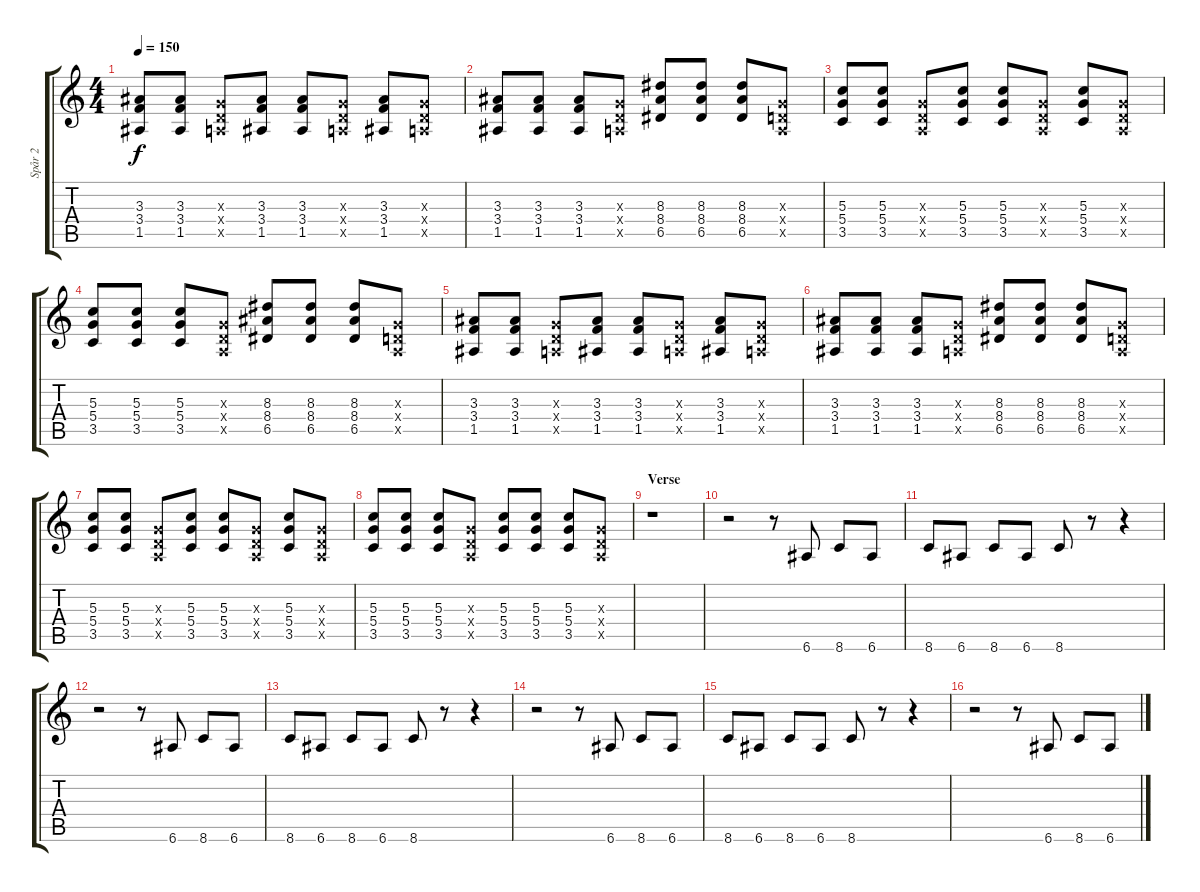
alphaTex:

\track ("Spår 2" "Spår 2") {instrument distortionguitar}
\staff {score tabs}
\tuning (E4 B3 G3 D3 A2 E2) {hide}
\ts (4 4)
\tempo 150
\clef g2
\ks c
(3.3 3.4 1.5).8{dy f} (3.3 3.4 1.5).8 (0.3{x} 0.4{x} 0.5{x}).8 (3.3 3.4 1.5).8 (3.3 3.4 1.5).8 (0.3{x} 0.4{x} 0.5{x}).8 (3.3 3.4 1.5).8 (0.3{x} 0.4{x} 0.5{x}).8 |
(3.3 3.4 1.5).8 (3.3 3.4 1.5).8 (3.3 3.4 1.5).8 (0.3{x} 0.4{x} 0.5{x}).8 (8.3 8.4 6.5).8 (8.3 8.4 6.5).8 (8.3 8.4 6.5).8 (0.3{x} 0.4{x} 0.5{x}).8 |
(5.3 5.4 3.5).8 (5.3 5.4 3.5).8 (0.3{x} 0.4{x} 0.5{x}).8 (5.3 5.4 3.5).8 (5.3 5.4 3.5).8 (0.3{x} 0.4{x} 0.5{x}).8 (5.3 5.4 3.5).8 (0.3{x} 0.4{x} 0.5{x}).8 |
(5.3 5.4 3.5).8 (5.3 5.4 3.5).8 (5.3 5.4 3.5).8 (0.3{x} 0.4{x} 0.5{x}).8 (8.3 8.4 6.5).8 (8.3 8.4 6.5).8 (8.3 8.4 6.5).8 (0.3{x} 0.4{x} 0.5{x}).8 |
(3.3 3.4 1.5).8 (3.3 3.4 1.5).8 (0.3{x} 0.4{x} 0.5{x}).8 (3.3 3.4 1.5).8 (3.3 3.4 1.5).8 (0.3{x} 0.4{x} 0.5{x}).8 (3.3 3.4 1.5).8 (0.3{x} 0.4{x} 0.5{x}).8 |
(3.3 3.4 1.5).8 (3.3 3.4 1.5).8 (3.3 3.4 1.5).8 (0.3{x} 0.4{x} 0.5{x}).8 (8.3 8.4 6.5).8 (8.3 8.4 6.5).8 (8.3 8.4 6.5).8 (0.3{x} 0.4{x} 0.5{x}).8 |
(5.3 5.4 3.5).8 (5.3 5.4 3.5).8 (0.3{x} 0.4{x} 0.5{x}).8 (5.3 5.4 3.5).8 (5.3 5.4 3.5).8 (0.3{x} 0.4{x} 0.5{x}).8 (5.3 5.4 3.5).8 (0.3{x} 0.4{x} 0.5{x}).8 |
(5.3 5.4 3.5).8 (5.3 5.4 3.5).8 (5.3 5.4 3.5).8 (0.3{x} 0.4{x} 0.5{x}).8 (5.3 5.4 3.5).8 (5.3 5.4 3.5).8 (5.3 5.4 3.5).8 (0.3{x} 0.4{x} 0.5{x}).8 |
\section ("" "Verse")
r.1 |
r.2 r.8 6.6.8 8.6.8 6.6.8 |
8.6.8 6.6.8 8.6.8 6.6.8 8.6.8 r.8 r.4 |
r.2 r.8 6.6.8 8.6.8 6.6.8 |
8.6.8 6.6.8 8.6.8 6.6.8 8.6.8 r.8 r.4 |
r.2 r.8 6.6.8 8.6.8 6.6.8 |
8.6.8 6.6.8 8.6.8 6.6.8 8.6.8 r.8 r.4 |
r.2 r.8 6.6.8 8.6.8 6.6.8
